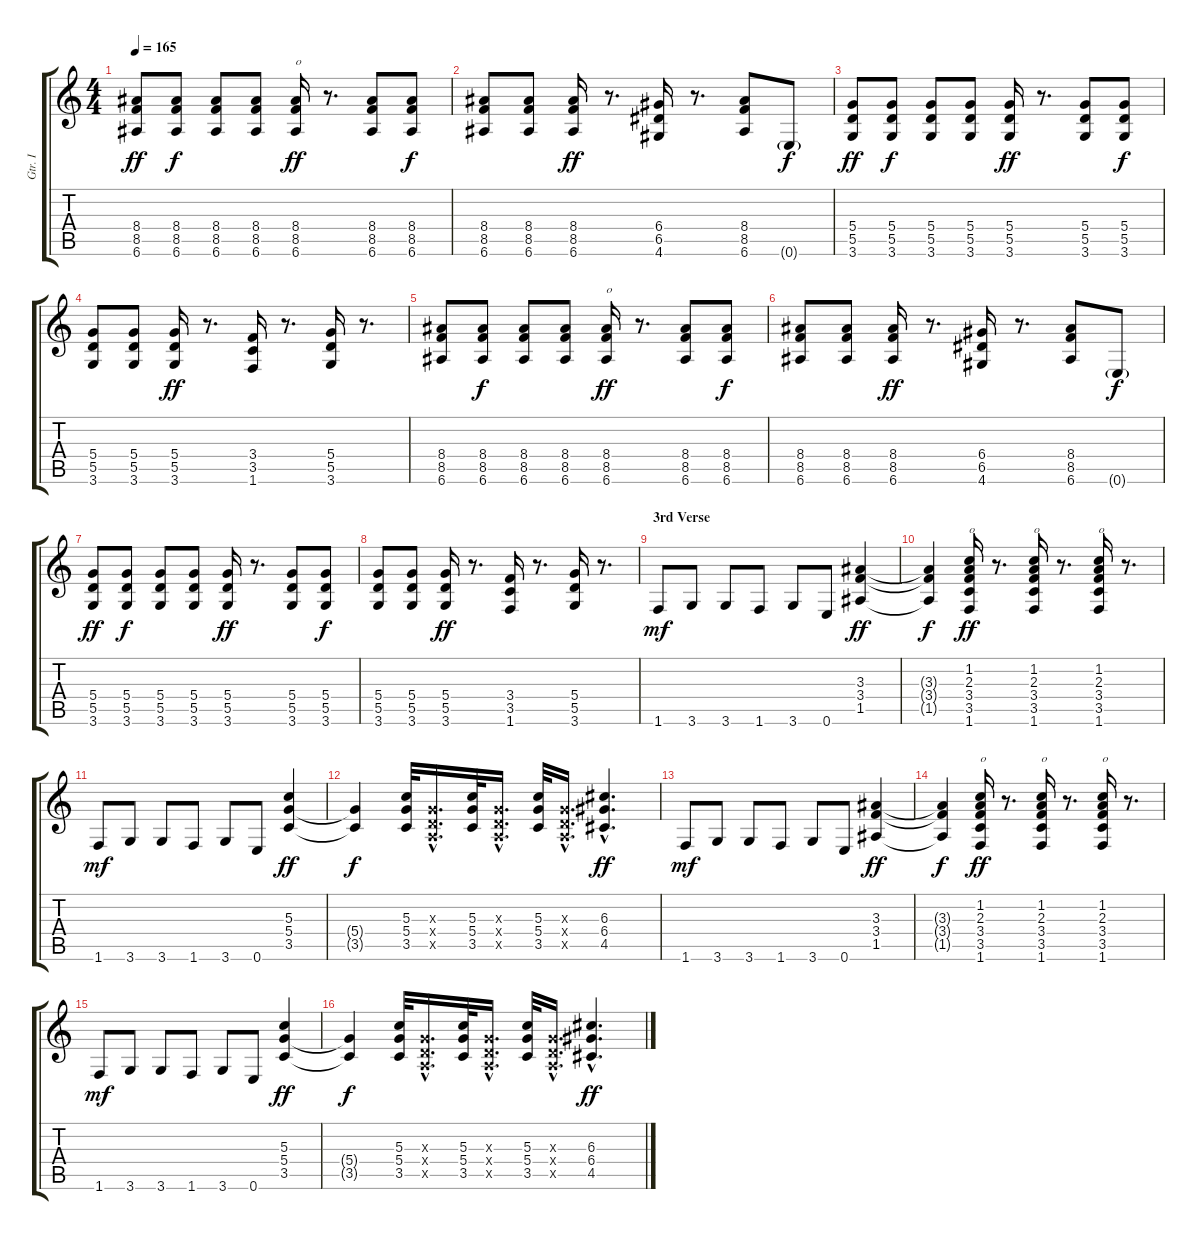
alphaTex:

\track ("Gtr. I" "Gtr. I") {instrument overdrivenguitar}
\staff {score tabs}
\tuning (E4 B3 G3 D3 A2 E2) {hide}
\ts (4 4)
\tempo 165
\clef g2
\ks c
(8.4 8.5 6.6).8{dy ff} (8.4 8.5 6.6).8{dy f} (8.4 8.5 6.6).8 (8.4 8.5 6.6).8 (8.4 8.5 6.6).16{txt "o" dy ff} r.8{d} (8.4 8.5 6.6).8 (8.4 8.5 6.6).8{dy f} |
(8.4 8.5 6.6).8 (8.4 8.5 6.6).8 (8.4 8.5 6.6).16{dy ff} r.8{d} (6.4 6.5 4.6).16 r.8{d} (8.4 8.5 6.6).8 0.6{g}.8{dy f} |
(5.4 5.5 3.6).8{dy ff} (5.4 5.5 3.6).8{dy f} (5.4 5.5 3.6).8 (5.4 5.5 3.6).8 (5.4 5.5 3.6).16{dy ff} r.8{d} (5.4 5.5 3.6).8 (5.4 5.5 3.6).8{dy f} |
(5.4 5.5 3.6).8 (5.4 5.5 3.6).8 (5.4 5.5 3.6).16{dy ff} r.8{d} (3.4 3.5 1.6).16 r.8{d} (5.4 5.5 3.6).16 r.8{d} |
(8.4 8.5 6.6).8 (8.4 8.5 6.6).8{dy f} (8.4 8.5 6.6).8 (8.4 8.5 6.6).8 (8.4 8.5 6.6).16{txt "o" dy ff} r.8{d} (8.4 8.5 6.6).8 (8.4 8.5 6.6).8{dy f} |
(8.4 8.5 6.6).8 (8.4 8.5 6.6).8 (8.4 8.5 6.6).16{dy ff} r.8{d} (6.4 6.5 4.6).16 r.8{d} (8.4 8.5 6.6).8 0.6{g}.8{dy f} |
(5.4 5.5 3.6).8{dy ff} (5.4 5.5 3.6).8{dy f} (5.4 5.5 3.6).8 (5.4 5.5 3.6).8 (5.4 5.5 3.6).16{dy ff} r.8{d} (5.4 5.5 3.6).8 (5.4 5.5 3.6).8{dy f} |
(5.4 5.5 3.6).8 (5.4 5.5 3.6).8 (5.4 5.5 3.6).16{dy ff} r.8{d} (3.4 3.5 1.6).16 r.8{d} (5.4 5.5 3.6).16 r.8{d} |
\section ("" "3rd Verse")
1.6.8{dy mf} 3.6.8 3.6.8 1.6.8 3.6.8 0.6.8 (3.3 3.4 1.5).4{dy ff} |
(3.3{t} 3.4{t} 1.5{t}).4{dy f} (1.2 2.3 3.4 3.5 1.6).16{txt "o" dy ff} r.8{d} (1.2 2.3 3.4 3.5 1.6).16{txt "o"} r.8{d} (1.2 2.3 3.4 3.5 1.6).16{txt "o"} r.8{d} |
1.6.8{dy mf} 3.6.8 3.6.8 1.6.8 3.6.8 0.6.8 (5.3 5.4 3.5).4{dy ff} |
(5.4{t} 3.5{t}).4{dy f} (5.3 5.4 3.5).32 (0.3{hac x} 0.4{hac x} 0.5{hac x}).16{d} (5.3 5.4 3.5).32 (0.3{hac x} 0.4{hac x} 0.5{hac x}).16{d} (5.3 5.4 3.5).32 (0.3{hac x} 0.4{hac x} 0.5{hac x}).16{d} (6.3{hac} 6.4{hac} 4.5{hac}).4{d dy ff} |
1.6.8{dy mf} 3.6.8 3.6.8 1.6.8 3.6.8 0.6.8 (3.3 3.4 1.5).4{dy ff} |
(3.3{t} 3.4{t} 1.5{t}).4{dy f} (1.2 2.3 3.4 3.5 1.6).16{txt "o" dy ff} r.8{d} (1.2 2.3 3.4 3.5 1.6).16{txt "o"} r.8{d} (1.2 2.3 3.4 3.5 1.6).16{txt "o"} r.8{d} |
1.6.8{dy mf} 3.6.8 3.6.8 1.6.8 3.6.8 0.6.8 (5.3 5.4 3.5).4{dy ff} |
(5.4{t} 3.5{t}).4{dy f} (5.3 5.4 3.5).32 (0.3{hac x} 0.4{hac x} 0.5{hac x}).16{d} (5.3 5.4 3.5).32 (0.3{hac x} 0.4{hac x} 0.5{hac x}).16{d} (5.3 5.4 3.5).32 (0.3{hac x} 0.4{hac x} 0.5{hac x}).16{d} (6.3{hac} 6.4{hac} 4.5{hac}).4{d dy ff}
